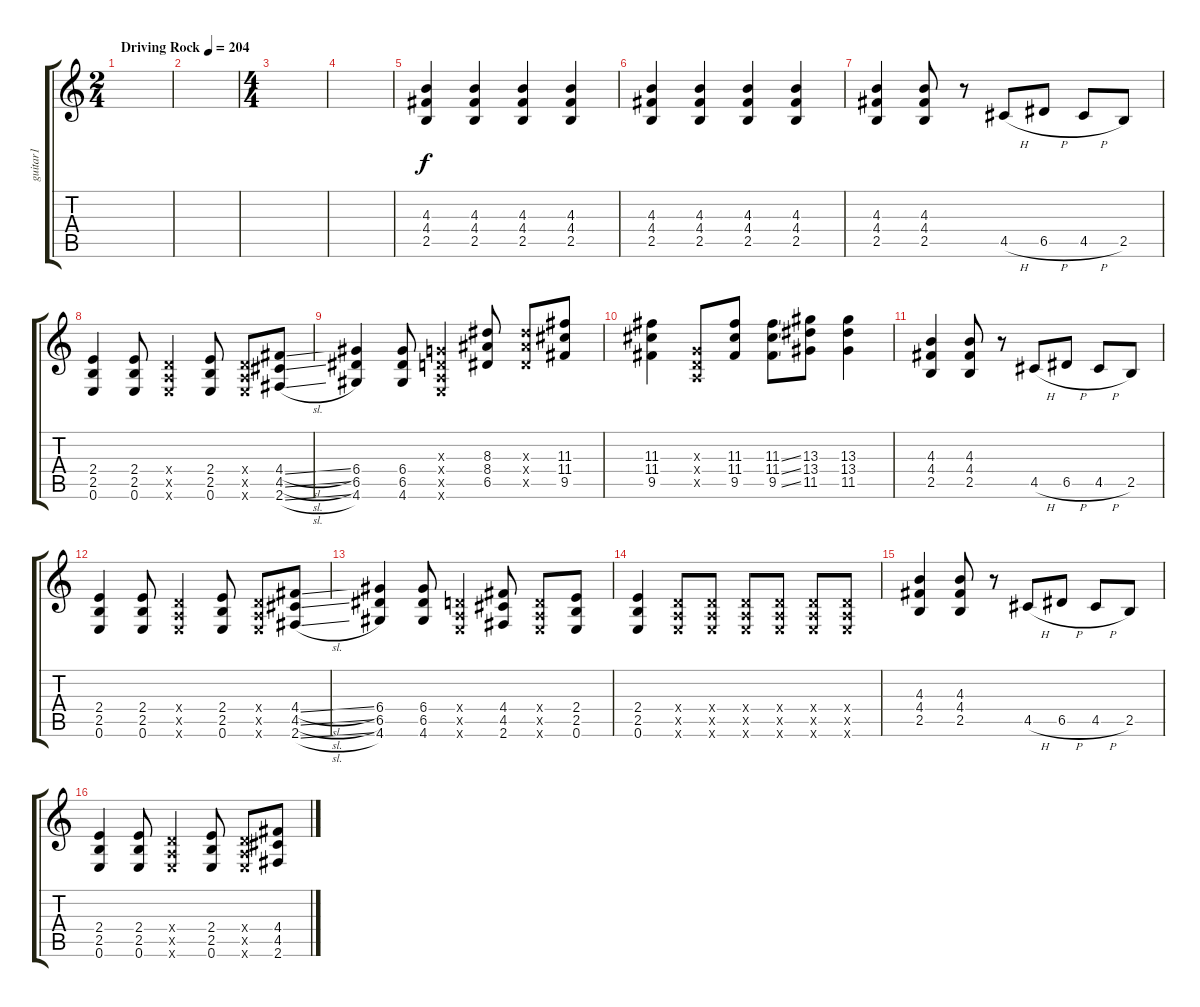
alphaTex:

\track ("guitar1" "guitar1") {instrument overdrivenguitar}
\staff {score tabs}
\tuning (E4 B3 G3 D3 A2 E2) {hide}
\ts (2 4)
\tempo (204 "Driving Rock")
\clef g2
\ks c
|
|
\ts (4 4)
|
|
(4.3 4.4 2.5).4 (4.3 4.4 2.5).4 (4.3 4.4 2.5).4 (4.3 4.4 2.5).4 |
(4.3 4.4 2.5).4 (4.3 4.4 2.5).4 (4.3 4.4 2.5).4 (4.3 4.4 2.5).4 |
(4.3 4.4 2.5).4 (4.3 4.4 2.5).8 r.8 4.5{h}.8 6.5{h}.8 4.5{h}.8 2.5.8 |
(2.4 2.5 0.6).4 (2.4 2.5 0.6).8 (0.4{x} 0.5{x} 0.6{x}).4 (2.4 2.5 0.6).8 (0.4{x} 0.5{x} 0.6{x}).8 (4.4{sl} 4.5{sl} 2.6{sl}).8 |
(6.4 6.5 4.6).4 (6.4 6.5 4.6).8 (0.3{x} 0.4{x} 0.5{x} 0.6{x}).4 (8.3 8.4 6.5).8 (8.3{x} 8.4{x} 6.5{x}).8 (11.3 11.4 9.5).8 |
(11.3 11.4 9.5).4 (0.3{x} 0.4{x} 0.5{x}).8 (11.3 11.4 9.5).8 (11.3{ss} 11.4{ss} 9.5{ss}).8 (13.3 13.4 11.5).8 (13.3 13.4 11.5).4 |
(4.3 4.4 2.5).4 (4.3 4.4 2.5).8 r.8 4.5{h}.8 6.5{h}.8 4.5{h}.8 2.5.8 |
(2.4 2.5 0.6).4 (2.4 2.5 0.6).8 (0.4{x} 0.5{x} 0.6{x}).4 (2.4 2.5 0.6).8 (0.4{x} 0.5{x} 0.6{x}).8 (4.4{sl} 4.5{sl} 2.6{sl}).8 |
(6.4 6.5 4.6).4 (6.4 6.5 4.6).8 (0.4{x} 0.5{x} 0.6{x}).4 (4.4 4.5 2.6).8 (0.4{x} 0.5{x} 0.6{x}).8 (2.4 2.5 0.6).8 |
(2.4 2.5 0.6).4 (0.4{x} 0.5{x} 0.6{x}).8 (0.4{x} 0.5{x} 0.6{x}).8 (0.4{x} 0.5{x} 0.6{x}).8 (0.4{x} 0.5{x} 0.6{x}).8 (0.4{x} 0.5{x} 0.6{x}).8 (0.4{x} 0.5{x} 0.6{x}).8 |
(4.3 4.4 2.5).4 (4.3 4.4 2.5).8 r.8 4.5{h}.8 6.5{h}.8 4.5{h}.8 2.5.8 |
(2.4 2.5 0.6).4 (2.4 2.5 0.6).8 (0.4{x} 0.5{x} 0.6{x}).4 (2.4 2.5 0.6).8 (0.4{x} 0.5{x} 0.6{x}).8 (4.4{sl} 4.5{sl} 2.6{sl}).8
